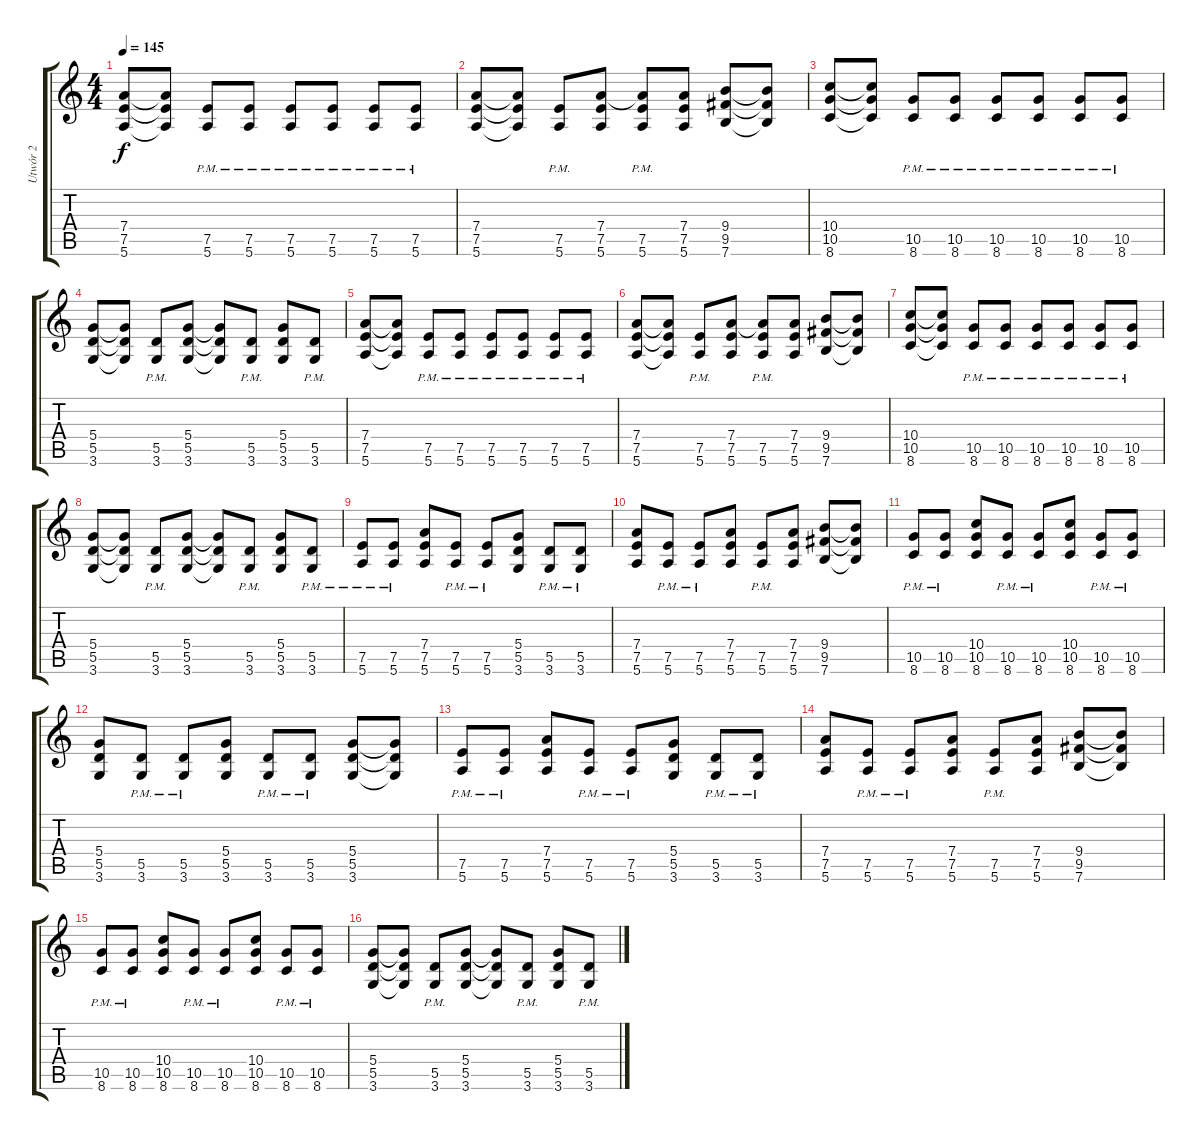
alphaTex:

\track ("Utwór 2" "Utwór 2") {instrument overdrivenguitar}
\staff {score tabs}
\tuning (E4 B3 G3 D3 A2 E2) {hide}
\ts (4 4)
\tempo 145
\clef g2
\ks c
(7.4 7.5 5.6).8{dy f} (7.4{t} 7.5{t} 5.6{t}).8 (7.5{pm} 5.6{pm}).8 (7.5{pm} 5.6{pm}).8 (7.5{pm} 5.6{pm}).8 (7.5{pm} 5.6{pm}).8 (7.5{pm} 5.6{pm}).8 (7.5{pm} 5.6{pm}).8 |
(7.4 7.5 5.6).8 (7.4{t} 7.5{t} 5.6{t}).8 (7.5{pm} 5.6{pm}).8 (7.4 7.5 5.6).8 (7.4{t} 7.5{pm} 5.6{pm}).8 (7.4 7.5 5.6).8 (9.4 9.5 7.6).8 (9.4{t} 9.5{t} 7.6{t}).8 |
(10.4 10.5 8.6).8 (10.4{t} 10.5{t} 8.6{t}).8 (10.5{pm} 8.6{pm}).8 (10.5{pm} 8.6{pm}).8 (10.5{pm} 8.6{pm}).8 (10.5{pm} 8.6{pm}).8 (10.5{pm} 8.6{pm}).8 (10.5{pm} 8.6{pm}).8 |
(5.4 5.5 3.6).8 (5.4{t} 5.5{t} 3.6{t}).8 (5.5{pm} 3.6{pm}).8 (5.4 5.5 3.6).8 (5.4{t} 5.5{t} 3.6{t}).8 (5.5{pm} 3.6{pm}).8 (5.4 5.5 3.6).8 (5.5{pm} 3.6{pm}).8 |
(7.4 7.5 5.6).8 (7.4{t} 7.5{t} 5.6{t}).8 (7.5{pm} 5.6{pm}).8 (7.5{pm} 5.6{pm}).8 (7.5{pm} 5.6{pm}).8 (7.5{pm} 5.6{pm}).8 (7.5{pm} 5.6{pm}).8 (7.5{pm} 5.6{pm}).8 |
(7.4 7.5 5.6).8 (7.4{t} 7.5{t} 5.6{t}).8 (7.5{pm} 5.6{pm}).8 (7.4 7.5 5.6).8 (7.4{t} 7.5{pm} 5.6{pm}).8 (7.4 7.5 5.6).8 (9.4 9.5 7.6).8 (9.4{t} 9.5{t} 7.6{t}).8 |
(10.4 10.5 8.6).8 (10.4{t} 10.5{t} 8.6{t}).8 (10.5{pm} 8.6{pm}).8 (10.5{pm} 8.6{pm}).8 (10.5{pm} 8.6{pm}).8 (10.5{pm} 8.6{pm}).8 (10.5{pm} 8.6{pm}).8 (10.5{pm} 8.6{pm}).8 |
(5.4 5.5 3.6).8 (5.4{t} 5.5{t} 3.6{t}).8 (5.5{pm} 3.6{pm}).8 (5.4 5.5 3.6).8 (5.4{t} 5.5{t} 3.6{t}).8 (5.5{pm} 3.6{pm}).8 (5.4 5.5 3.6).8 (5.5{pm} 3.6{pm}).8 |
(7.5{pm} 5.6{pm}).8 (7.5{pm} 5.6{pm}).8 (7.4 7.5 5.6).8 (7.5{pm} 5.6{pm}).8 (7.5{pm} 5.6{pm}).8 (5.4 5.5 3.6).8 (5.5{pm} 3.6{pm}).8 (5.5{pm} 3.6{pm}).8 |
(7.4 7.5 5.6).8 (7.5{pm} 5.6{pm}).8 (7.5{pm} 5.6{pm}).8 (7.4 7.5 5.6).8 (7.5{pm} 5.6{pm}).8 (7.4 7.5 5.6).8 (9.4 9.5 7.6).8 (9.4{t} 9.5{t} 7.6{t}).8 |
(10.5{pm} 8.6{pm}).8 (10.5{pm} 8.6{pm}).8 (10.4 10.5 8.6).8 (10.5{pm} 8.6{pm}).8 (10.5{pm} 8.6{pm}).8 (10.4 10.5 8.6).8 (10.5{pm} 8.6{pm}).8 (10.5{pm} 8.6{pm}).8 |
(5.4 5.5 3.6).8 (5.5{pm} 3.6{pm}).8 (5.5{pm} 3.6{pm}).8 (5.4 5.5 3.6).8 (5.5{pm} 3.6{pm}).8 (5.5{pm} 3.6{pm}).8 (5.4 5.5 3.6).8 (5.4{t} 5.5{t} 3.6{t}).8 |
(7.5{pm} 5.6{pm}).8 (7.5{pm} 5.6{pm}).8 (7.4 7.5 5.6).8 (7.5{pm} 5.6{pm}).8 (7.5{pm} 5.6{pm}).8 (5.4 5.5 3.6).8 (5.5{pm} 3.6{pm}).8 (5.5{pm} 3.6{pm}).8 |
(7.4 7.5 5.6).8 (7.5{pm} 5.6{pm}).8 (7.5{pm} 5.6{pm}).8 (7.4 7.5 5.6).8 (7.5{pm} 5.6{pm}).8 (7.4 7.5 5.6).8 (9.4 9.5 7.6).8 (9.4{t} 9.5{t} 7.6{t}).8 |
(10.5{pm} 8.6{pm}).8 (10.5{pm} 8.6{pm}).8 (10.4 10.5 8.6).8 (10.5{pm} 8.6{pm}).8 (10.5{pm} 8.6{pm}).8 (10.4 10.5 8.6).8 (10.5{pm} 8.6{pm}).8 (10.5{pm} 8.6{pm}).8 |
(5.4 5.5 3.6).8 (5.4{t} 5.5{t} 3.6{t}).8 (5.5{pm} 3.6{pm}).8 (5.4 5.5 3.6).8 (5.4{t} 5.5{t} 3.6{t}).8 (5.5{pm} 3.6{pm}).8 (5.4 5.5 3.6).8 (5.5{pm} 3.6{pm}).8
